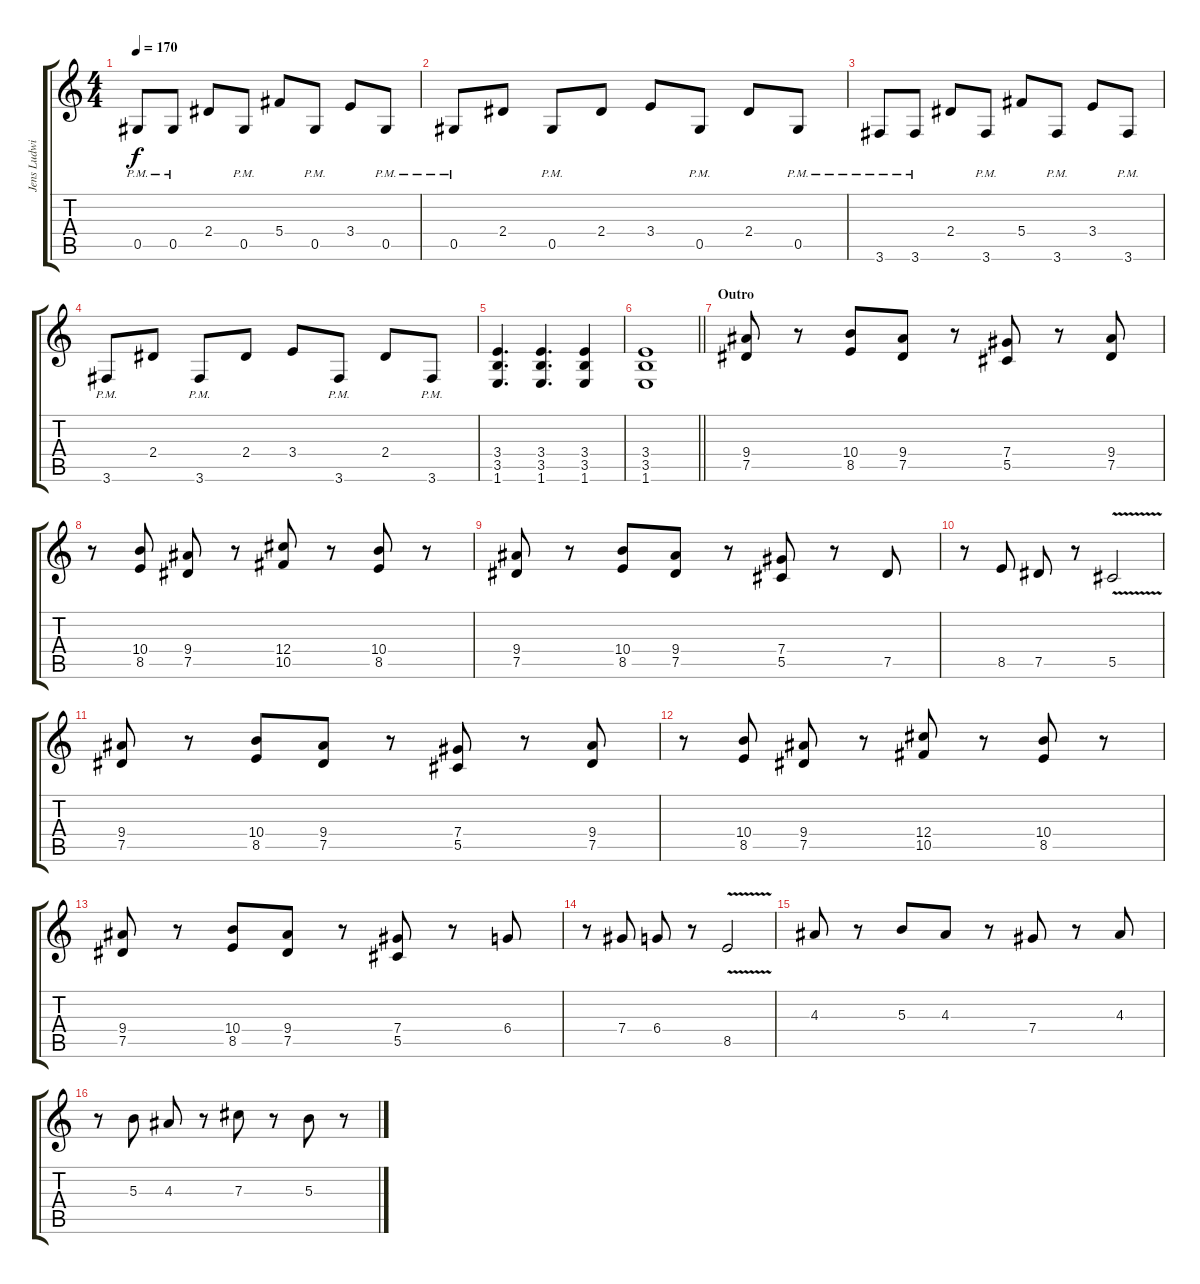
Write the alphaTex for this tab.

\track ("Jens Ludwig - Lead guitar" "Jens Ludwi") {instrument overdrivenguitar}
\staff {score tabs}
\tuning (Eb4 Bb3 Gb3 Db3 Ab2 Eb2) {hide}
\ts (4 4)
\tempo 170
\clef g2
\ks c
0.5{pm}.8{dy f} 0.5{pm}.8 2.4.8 0.5{pm}.8 5.4.8 0.5{pm}.8 3.4.8 0.5{pm}.8 |
0.5{pm}.8 2.4.8 0.5{pm}.8 2.4.8 3.4.8 0.5{pm}.8 2.4.8 0.5{pm}.8 |
3.6{pm}.8 3.6{pm}.8 2.4.8 3.6{pm}.8 5.4.8 3.6{pm}.8 3.4.8 3.6{pm}.8 |
3.6{pm}.8 2.4.8 3.6{pm}.8 2.4.8 3.4.8 3.6{pm}.8 2.4.8 3.6{pm}.8 |
(3.4 3.5 1.6).4{d} (3.4 3.5 1.6).4{d} (3.4 3.5 1.6).4 |
\barLineRight lightlight
(3.4 3.5 1.6).1 |
\section ("" "Outro")
(9.4 7.5).8 r.8 (10.4 8.5).8 (9.4 7.5).8 r.8 (7.4 5.5).8 r.8 (9.4 7.5).8 |
r.8 (10.4 8.5).8 (9.4 7.5).8 r.8 (12.4 10.5).8 r.8 (10.4 8.5).8 r.8 |
(9.4 7.5).8 r.8 (10.4 8.5).8 (9.4 7.5).8 r.8 (7.4 5.5).8 r.8 7.5.8 |
r.8 8.5.8 7.5.8 r.8 5.5{v}.2 |
(9.4 7.5).8 r.8 (10.4 8.5).8 (9.4 7.5).8 r.8 (7.4 5.5).8 r.8 (9.4 7.5).8 |
r.8 (10.4 8.5).8 (9.4 7.5).8 r.8 (12.4 10.5).8 r.8 (10.4 8.5).8 r.8 |
(9.4 7.5).8 r.8 (10.4 8.5).8 (9.4 7.5).8 r.8 (7.4 5.5).8 r.8 6.4.8 |
r.8 7.4.8 6.4.8 r.8 8.5{v}.2 |
4.3.8 r.8 5.3.8 4.3.8 r.8 7.4.8 r.8 4.3.8 |
r.8 5.3.8 4.3.8 r.8 7.3.8 r.8 5.3.8 r.8
